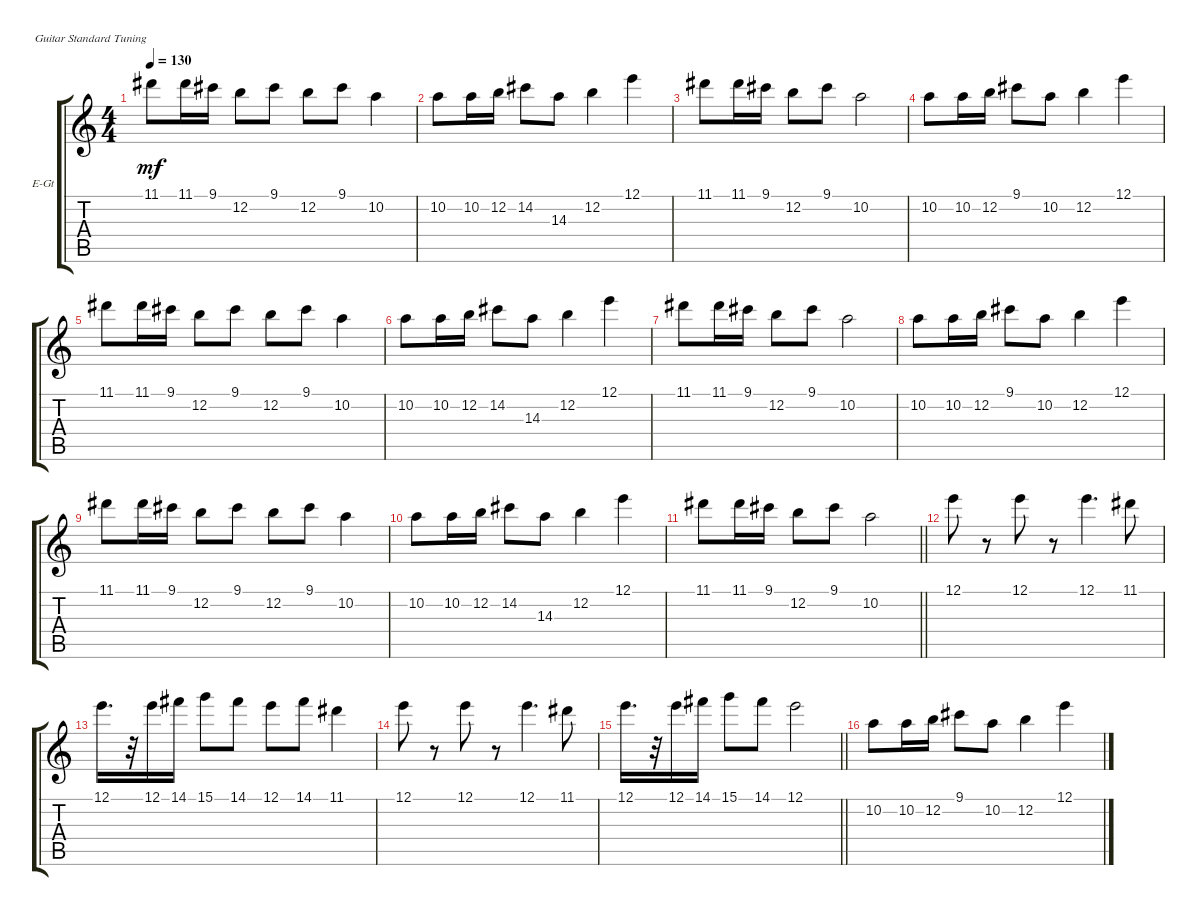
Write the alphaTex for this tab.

\defaultSystemsLayout 4
\bracketExtendMode groupsimilarinstruments
\firstSystemTrackNameOrientation horizontal
\otherSystemsTrackNameOrientation horizontal
\track ("Guitar 3" "E-Gt") {instrument distortionguitar}
\staff {score tabs}
\tuning (E4 B3 G3 D3 A2 E2)
\ts (4 4)
\tempo 130
\clef g2
\ks aminor
11.1.8{dy mf} 11.1.16 9.1.16 12.2.8 9.1.8 12.2.8 9.1.8 10.2.4 |
10.2.8 10.2.16 12.2.16 14.2.8 14.3.8 12.2.4 12.1.4 |
11.1.8 11.1.16 9.1.16 12.2.8 9.1.8 10.2.2 |
10.2.8 10.2.16 12.2.16 9.1.8 10.2.8 12.2.4 12.1.4 |
11.1.8 11.1.16 9.1.16 12.2.8 9.1.8 12.2.8 9.1.8 10.2.4 |
10.2.8 10.2.16 12.2.16 14.2.8 14.3.8 12.2.4 12.1.4 |
11.1.8 11.1.16 9.1.16 12.2.8 9.1.8 10.2.2 |
10.2.8 10.2.16 12.2.16 9.1.8 10.2.8 12.2.4 12.1.4 |
11.1.8 11.1.16 9.1.16 12.2.8 9.1.8 12.2.8 9.1.8 10.2.4 |
10.2.8 10.2.16 12.2.16 14.2.8 14.3.8 12.2.4 12.1.4 |
\barLineRight lightlight
11.1.8 11.1.16 9.1.16 12.2.8 9.1.8 10.2.2 |
12.1.8 r.8 12.1.8 r.8 12.1.4{d} 11.1.8 |
12.1.16{d} r.32 12.1.16 14.1.16 15.1.8 14.1.8 12.1.8 14.1.8 11.1.4 |
12.1.8 r.8 12.1.8 r.8 12.1.4{d} 11.1.8 |
\barLineRight lightlight
12.1.16{d} r.32 12.1.16 14.1.16 15.1.8 14.1.8 12.1.2 |
10.2.8 10.2.16 12.2.16 9.1.8 10.2.8 12.2.4 12.1.4
